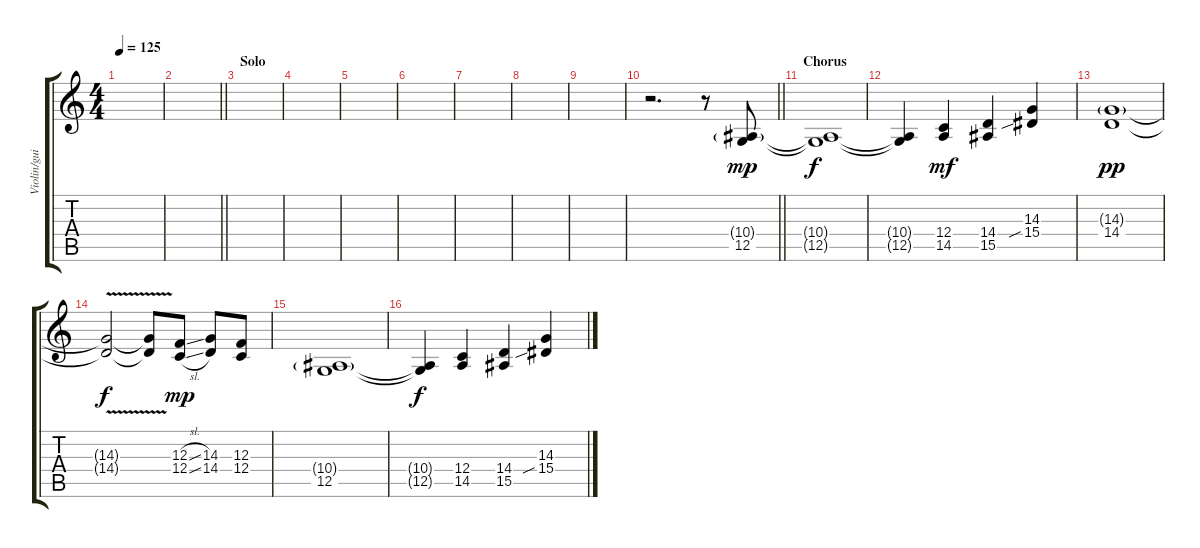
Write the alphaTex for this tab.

\track ("Violin/guitar" "Violin/gui") {instrument violin}
\staff {score tabs}
\tuning (D4 A3 F3 C3 G2 D2) {hide}
\ts (4 4)
\tempo 125
\clef g2
\ks c
|
\barLineRight lightlight
|
\section ("" "Solo")
|
|
|
|
|
|
|
\barLineRight lightlight
r.2{d volume 10 instrument distortionguitar} r.8 (10.4{g} 12.5).8{dy mp} |
\section ("" "Chorus")
(10.4{t} 12.5{t}).1{dy f} |
(10.4{t} 12.5{t}).4 (12.4 14.5).4{dy mf} (14.4 15.5).4 (14.3 15.4{sib}).4 |
(14.3{g} 14.4).1{dy pp} |
(14.3{v t} 14.4{v t}).2{dy f} (14.3{t} 14.4{t}).8 (12.3{sl} 12.4{sl}).8{dy mp} (14.3 14.4).8 (12.3 12.4).8 |
(10.4{g} 12.5).1 |
(10.4{t} 12.5{t}).4{dy f} (12.4 14.5).4 (14.4 15.5).4 (14.3 15.4{sib}).4
